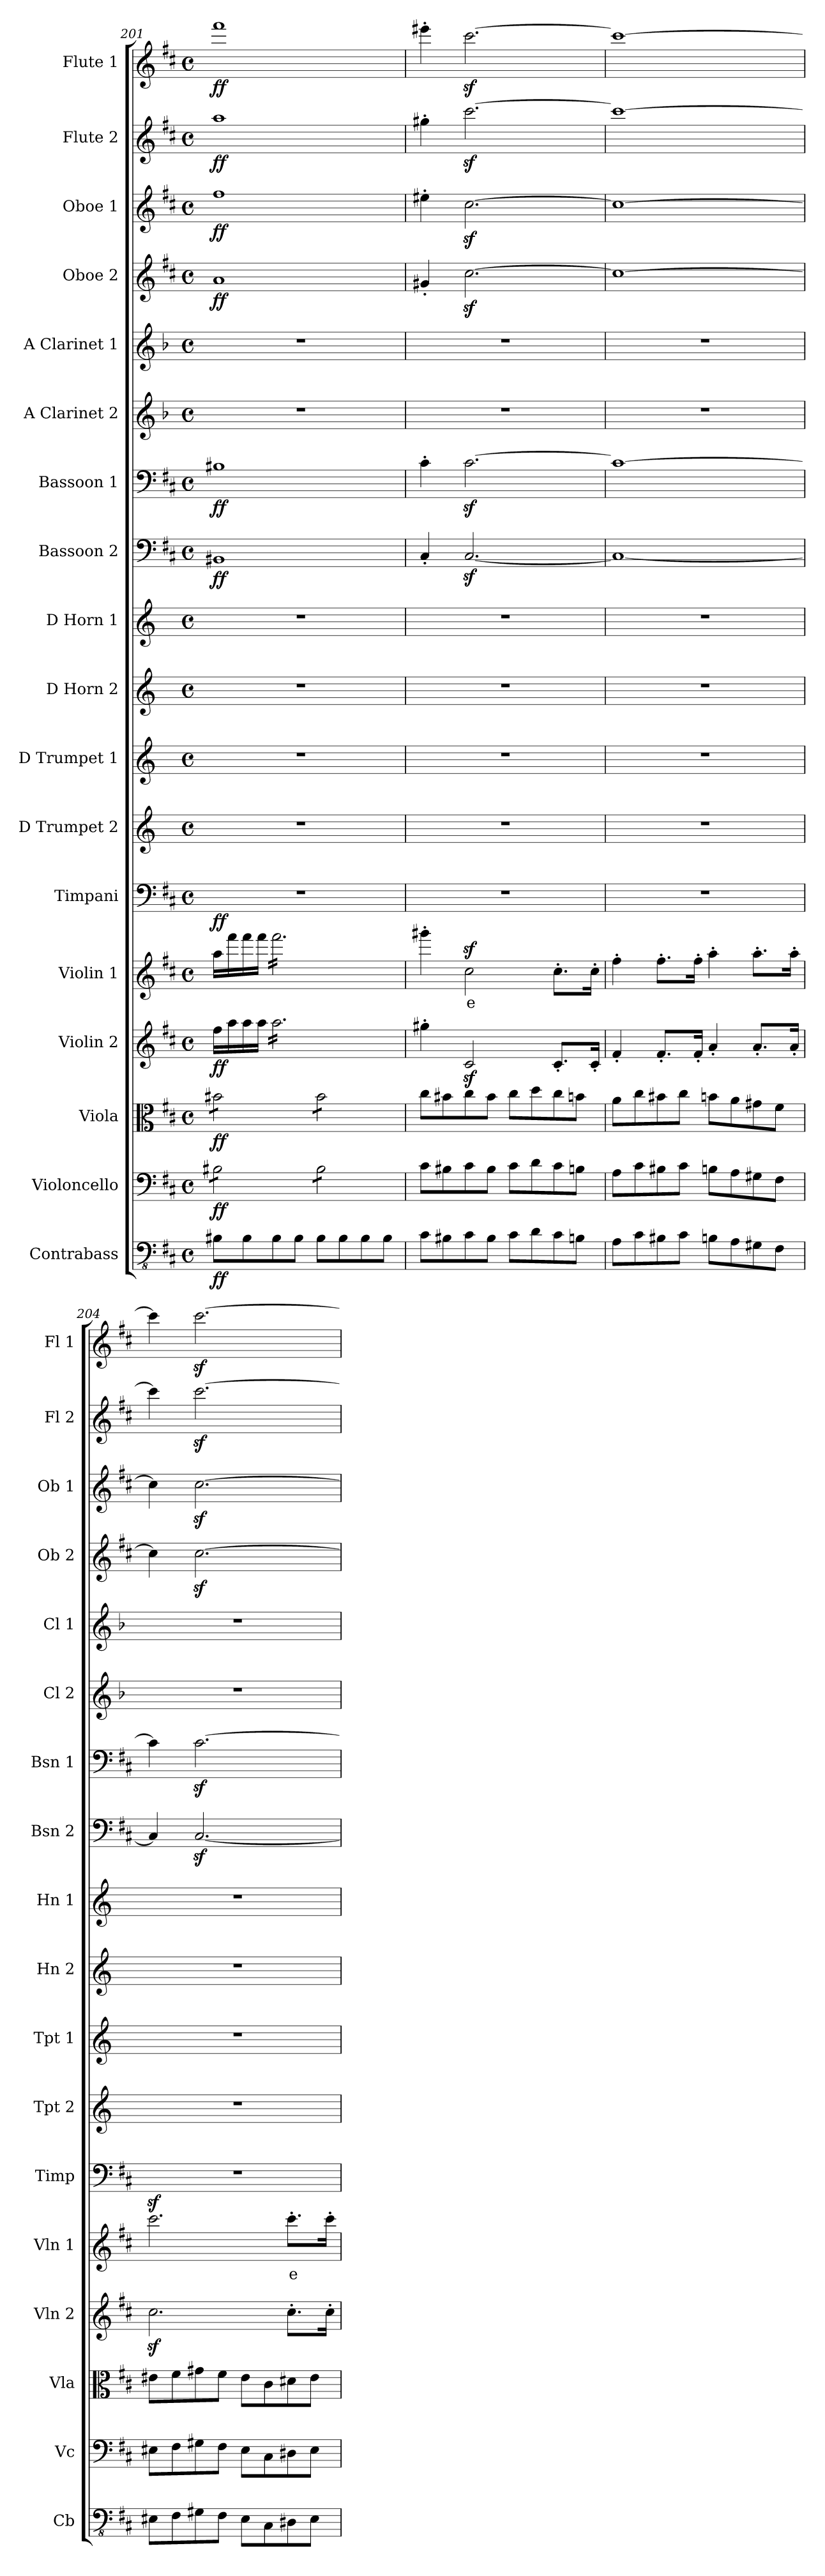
**kern	**dynam	**kern	**dynam	**kern	**dynam	**kern	**dynam	**kern	**text	**dynam	**kern	**kern	**kern	**kern	**kern	**kern	**dynam	**kern	**dynam	**kern	**kern	**kern	**dynam	**kern	**dynam	**kern	**dynam	**kern	**dynam
*part18	*part18	*part17	*part17	*part16	*part16	*part15	*part15	*part14	*part14	*part14	*part13	*part12	*part11	*part10	*part9	*part8	*part8	*part7	*part7	*part6	*part5	*part4	*part4	*part3	*part3	*part2	*part2	*part1	*part1
*staff18	*staff18	*staff17	*staff17	*staff16	*staff16	*staff15	*staff15	*staff14	*staff14	*staff14	*staff13	*staff12	*staff11	*staff10	*staff9	*staff8	*staff8	*staff7	*staff7	*staff6	*staff5	*staff4	*staff4	*staff3	*staff3	*staff2	*staff2	*staff1	*staff1
*I"Contrabass	*	*I"Violoncello	*	*I"Viola	*	*I"Violin 2	*	*I"Violin 1	*	*	*I"Timpani	*I"D Trumpet 2	*I"D Trumpet 1	*I"D Horn 2	*I"D Horn 1	*I"Bassoon 2	*	*I"Bassoon 1	*	*I"A Clarinet 2	*I"A Clarinet 1	*I"Oboe 2	*	*I"Oboe 1	*	*I"Flute 2	*	*I"Flute 1	*
*I'Cb	*	*I'Vc	*	*I'Vla	*	*I'Vln 2	*	*I'Vln 1	*	*	*I'Timp	*I'Tpt 2	*I'Tpt 1	*I'Hn 2	*I'Hn 1	*I'Bsn 2	*	*I'Bsn 1	*	*I'Cl 2	*I'Cl 1	*I'Ob 2	*	*I'Ob 1	*	*I'Fl 2	*	*I'Fl 1	*
!!LO:PB:g=z
*clefFv4	*	*clefF4	*	*clefC3	*	*clefG2	*	*clefG2	*	*	*clefF4	*clefG2	*clefG2	*clefG2	*clefG2	*clefF4	*	*clefF4	*	*clefG2	*clefG2	*clefG2	*	*clefG2	*	*clefG2	*	*clefG2	*
*	*	*	*	*	*	*	*	*	*	*	*	*ITrd-1c-2	*ITrd-1c-2	*ITrd6c10	*ITrd6c10	*	*	*	*	*ITrd2c3	*ITrd2c3	*	*	*	*	*	*	*	*
*k[f#c#]	*	*k[f#c#]	*	*k[f#c#]	*	*k[f#c#]	*	*k[f#c#]	*	*	*k[f#c#]	*k[f#c#]	*k[f#c#]	*k[f#c#]	*k[f#c#]	*k[f#c#]	*	*k[f#c#]	*	*k[f#c#]	*k[f#c#]	*k[f#c#]	*	*k[f#c#]	*	*k[f#c#]	*	*k[f#c#]	*
*M4/4	*	*M4/4	*	*M4/4	*	*M4/4	*	*M4/4	*	*	*M4/4	*M4/4	*M4/4	*M4/4	*M4/4	*M4/4	*	*M4/4	*	*M4/4	*M4/4	*M4/4	*	*M4/4	*	*M4/4	*	*M4/4	*
*met(c)	*	*met(c)	*	*met(c)	*	*met(c)	*	*met(c)	*	*	*met(c)	*met(c)	*met(c)	*met(c)	*met(c)	*met(c)	*	*met(c)	*	*met(c)	*met(c)	*met(c)	*	*met(c)	*	*met(c)	*	*met(c)	*
=201	=201	=201	=201	=201	=201	=201	=201	=201	=201	=201	=201	=201	=201	=201	=201	=201	=201	=201	=201	=201	=201	=201	=201	=201	=201	=201	=201	=201	=201
!	!LO:DY:b	!	!LO:DY:b	!	!LO:DY:b	!	!LO:DY:b	!	!	!LO:DY:b	!	!	!	!	!	!	!LO:DY:b	!	!LO:DY:b	!	!	!	!LO:DY:b	!	!LO:DY:b	!	!LO:DY:b	!	!LO:DY:b
*	*	*tremolo	*	*	*	*	*	*	*	*	*	*	*	*	*	*	*	*	*	*	*	*	*	*	*	*	*	*	*
*	*	*	*	*tremolo	*	*	*	*	*	*	*	*	*	*	*	*	*	*	*	*	*	*	*	*	*	*	*	*	*
8BB#X\L	ff	8B#X\L	ff	8b#X\L	ff	16ff#\LL	ff	16aa\LL	.	ff	1r	1r	1r	1r	1r	1BB#X	ff	1B#X	ff	1r	1r	1a	ff	1ff#	ff	1aa	ff	1fff#	ff
.	.	.	.	.	.	16aa\	.	16fff#\	.	.	.	.	.	.	.	.	.	.	.	.	.	.	.	.	.	.	.	.	.
8BB#\	.	8B#X\	.	8b#X\	.	16aa\	.	16fff#\	.	.	.	.	.	.	.	.	.	.	.	.	.	.	.	.	.	.	.	.	.
.	.	.	.	.	.	16aa\JJ	.	16fff#\JJ	.	.	.	.	.	.	.	.	.	.	.	.	.	.	.	.	.	.	.	.	.
*	*	*	*	*	*	*tremolo	*	*	*	*	*	*	*	*	*	*	*	*	*	*	*	*	*	*	*	*	*	*	*
*	*	*	*	*	*	*	*	*tremolo	*	*	*	*	*	*	*	*	*	*	*	*	*	*	*	*	*	*	*	*	*
8BB#\	.	8B#X\	.	8b#X\	.	16aa\LL	.	16fff#\LL	.	.	.	.	.	.	.	.	.	.	.	.	.	.	.	.	.	.	.	.	.
.	.	.	.	.	.	16aa\	.	16fff#\	.	.	.	.	.	.	.	.	.	.	.	.	.	.	.	.	.	.	.	.	.
8BB#\J	.	8B#X\J	.	8b#X\J	.	16aa\	.	16fff#\	.	.	.	.	.	.	.	.	.	.	.	.	.	.	.	.	.	.	.	.	.
.	.	.	.	.	.	16aa\	.	16fff#\	.	.	.	.	.	.	.	.	.	.	.	.	.	.	.	.	.	.	.	.	.
8BB#\L	.	8B#\L	.	8b#\L	.	16aa\	.	16fff#\	.	.	.	.	.	.	.	.	.	.	.	.	.	.	.	.	.	.	.	.	.
.	.	.	.	.	.	16aa\	.	16fff#\	.	.	.	.	.	.	.	.	.	.	.	.	.	.	.	.	.	.	.	.	.
8BB#\	.	8B#\	.	8b#\	.	16aa\	.	16fff#\	.	.	.	.	.	.	.	.	.	.	.	.	.	.	.	.	.	.	.	.	.
.	.	.	.	.	.	16aa\	.	16fff#\	.	.	.	.	.	.	.	.	.	.	.	.	.	.	.	.	.	.	.	.	.
8BB#\	.	8B#\	.	8b#\	.	16aa\	.	16fff#\	.	.	.	.	.	.	.	.	.	.	.	.	.	.	.	.	.	.	.	.	.
.	.	.	.	.	.	16aa\	.	16fff#\	.	.	.	.	.	.	.	.	.	.	.	.	.	.	.	.	.	.	.	.	.
8BB#\J	.	8B#\J	.	8b#\J	.	16aa\	.	16fff#\	.	.	.	.	.	.	.	.	.	.	.	.	.	.	.	.	.	.	.	.	.
*	*	*	*	*Xtremolo	*	*	*	*	*	*	*	*	*	*	*	*	*	*	*	*	*	*	*	*	*	*	*	*	*
*	*	*Xtremolo	*	*	*	*	*	*	*	*	*	*	*	*	*	*	*	*	*	*	*	*	*	*	*	*	*	*	*
.	.	.	.	.	.	16aa\JJ	.	16fff#\JJ	.	.	.	.	.	.	.	.	.	.	.	.	.	.	.	.	.	.	.	.	.
*	*	*	*	*	*	*	*	*Xtremolo	*	*	*	*	*	*	*	*	*	*	*	*	*	*	*	*	*	*	*	*	*
*	*	*	*	*	*	*Xtremolo	*	*	*	*	*	*	*	*	*	*	*	*	*	*	*	*	*	*	*	*	*	*	*
=202	=202	=202	=202	=202	=202	=202	=202	=202	=202	=202	=202	=202	=202	=202	=202	=202	=202	=202	=202	=202	=202	=202	=202	=202	=202	=202	=202	=202	=202
8C#\L	.	8c#\L	.	8cc#\L	.	4gg#X'\	.	4ggg#X'\	.	.	1r	1r	1r	1r	1r	4C#'/	.	4c#'\	.	1r	1r	4g#X'/	.	4ee#X'\	.	4gg#X'\	.	4eee#X'\	.
8BB#X\	.	8B#X\	.	8b#X\	.	.	.	.	.	.	.	.	.	.	.	.	.	.	.	.	.	.	.	.	.	.	.	.	.
!	!	!	!	!	!	!	!	!	!LO:LY:b:color=#FF0000	!	!	!	!	!	!	!	!	!	!	!	!	!	!	!	!	!	!	!	!
8C#\	.	8c#\	.	8cc#\	.	2c#z</	.	2cc#z<\	e	.	.	.	.	.	.	[2.C#z</	.	[2.c#z<\	.	.	.	[2.cc#z<\	.	[2.cc#z<\	.	[2.ccc#z<\	.	[2.ccc#z<\	.
8BB#\J	.	8B#\J	.	8b#\J	.	.	.	.	.	.	.	.	.	.	.	.	.	.	.	.	.	.	.	.	.	.	.	.	.
8C#\L	.	8c#\L	.	8cc#\L	.	.	.	.	.	.	.	.	.	.	.	.	.	.	.	.	.	.	.	.	.	.	.	.	.
8D\	.	8d\	.	8dd\	.	.	.	.	.	.	.	.	.	.	.	.	.	.	.	.	.	.	.	.	.	.	.	.	.
8C#\	.	8c#\	.	8cc#\	.	8.c#'/L	.	8.cc#'\L	.	.	.	.	.	.	.	.	.	.	.	.	.	.	.	.	.	.	.	.	.
8BBn\J	.	8Bn\J	.	8bn\J	.	.	.	.	.	.	.	.	.	.	.	.	.	.	.	.	.	.	.	.	.	.	.	.	.
.	.	.	.	.	.	16c#'/Jk	.	16cc#'\Jk	.	.	.	.	.	.	.	.	.	.	.	.	.	.	.	.	.	.	.	.	.
=203	=203	=203	=203	=203	=203	=203	=203	=203	=203	=203	=203	=203	=203	=203	=203	=203	=203	=203	=203	=203	=203	=203	=203	=203	=203	=203	=203	=203	=203
8AA\L	.	8A\L	.	8a\L	.	4f#'/	.	4ff#'\	.	.	1r	1r	1r	1r	1r	1C#_	.	1c#_	.	1r	1r	1cc#_	.	1cc#_	.	1ccc#_	.	1ccc#_	.
8C#\	.	8c#\	.	8cc#\	.	.	.	.	.	.	.	.	.	.	.	.	.	.	.	.	.	.	.	.	.	.	.	.	.
8BB#X\	.	8B#X\	.	8b#X\	.	8.f#'/L	.	8.ff#'\L	.	.	.	.	.	.	.	.	.	.	.	.	.	.	.	.	.	.	.	.	.
8C#\J	.	8c#\J	.	8cc#\J	.	.	.	.	.	.	.	.	.	.	.	.	.	.	.	.	.	.	.	.	.	.	.	.	.
.	.	.	.	.	.	16f#'/Jk	.	16ff#'\Jk	.	.	.	.	.	.	.	.	.	.	.	.	.	.	.	.	.	.	.	.	.
8BBn\L	.	8Bn\L	.	8bn\L	.	4a'/	.	4aa'\	.	.	.	.	.	.	.	.	.	.	.	.	.	.	.	.	.	.	.	.	.
8AA\	.	8A\	.	8a\	.	.	.	.	.	.	.	.	.	.	.	.	.	.	.	.	.	.	.	.	.	.	.	.	.
8GG#X\	.	8G#X\	.	8g#X\	.	8.a'/L	.	8.aa'\L	.	.	.	.	.	.	.	.	.	.	.	.	.	.	.	.	.	.	.	.	.
8FF#\J	.	8F#\J	.	8f#\J	.	.	.	.	.	.	.	.	.	.	.	.	.	.	.	.	.	.	.	.	.	.	.	.	.
.	.	.	.	.	.	16a'/Jk	.	16aa'\Jk	.	.	.	.	.	.	.	.	.	.	.	.	.	.	.	.	.	.	.	.	.
=204	=204	=204	=204	=204	=204	=204	=204	=204	=204	=204	=204	=204	=204	=204	=204	=204	=204	=204	=204	=204	=204	=204	=204	=204	=204	=204	=204	=204	=204
8EE#X\L	.	8E#X\L	.	8e#X\L	.	2.cc#z<\	.	2.ccc#z<\	.	.	1r	1r	1r	1r	1r	4C#/]	.	4c#\]	.	1r	1r	4cc#\]	.	4cc#\]	.	4ccc#\]	.	4ccc#\]	.
8FF#\	.	8F#\	.	8f#\	.	.	.	.	.	.	.	.	.	.	.	.	.	.	.	.	.	.	.	.	.	.	.	.	.
8GG#X\	.	8G#X\	.	8g#X\	.	.	.	.	.	.	.	.	.	.	.	[2.C#z</	.	[2.c#z<\	.	.	.	[2.cc#z<\	.	[2.cc#z<\	.	[2.ccc#z<\	.	[2.ccc#z<\	.
8FF#\J	.	8F#\J	.	8f#\J	.	.	.	.	.	.	.	.	.	.	.	.	.	.	.	.	.	.	.	.	.	.	.	.	.
8EE#\L	.	8E#\L	.	8e#\L	.	.	.	.	.	.	.	.	.	.	.	.	.	.	.	.	.	.	.	.	.	.	.	.	.
8CC#\	.	8C#\	.	8c#\	.	.	.	.	.	.	.	.	.	.	.	.	.	.	.	.	.	.	.	.	.	.	.	.	.
!	!	!	!	!	!	!	!	!	!LO:LY:b:color=#FF0000	!	!	!	!	!	!	!	!	!	!	!	!	!	!	!	!	!	!	!	!
8DD#X\	.	8D#X\	.	8d#X\	.	8.cc#'\L	.	8.ccc#'\L	e	.	.	.	.	.	.	.	.	.	.	.	.	.	.	.	.	.	.	.	.
8EE#\J	.	8E#\J	.	8e#\J	.	.	.	.	.	.	.	.	.	.	.	.	.	.	.	.	.	.	.	.	.	.	.	.	.
.	.	.	.	.	.	16cc#'\Jk	.	16ccc#'\Jk	.	.	.	.	.	.	.	.	.	.	.	.	.	.	.	.	.	.	.	.	.
=	=	=	=	=	=	=	=	=	=	=	=	=	=	=	=	=	=	=	=	=	=	=	=	=	=	=	=	=	=
*-	*-	*-	*-	*-	*-	*-	*-	*-	*-	*-	*-	*-	*-	*-	*-	*-	*-	*-	*-	*-	*-	*-	*-	*-	*-	*-	*-	*-	*-
